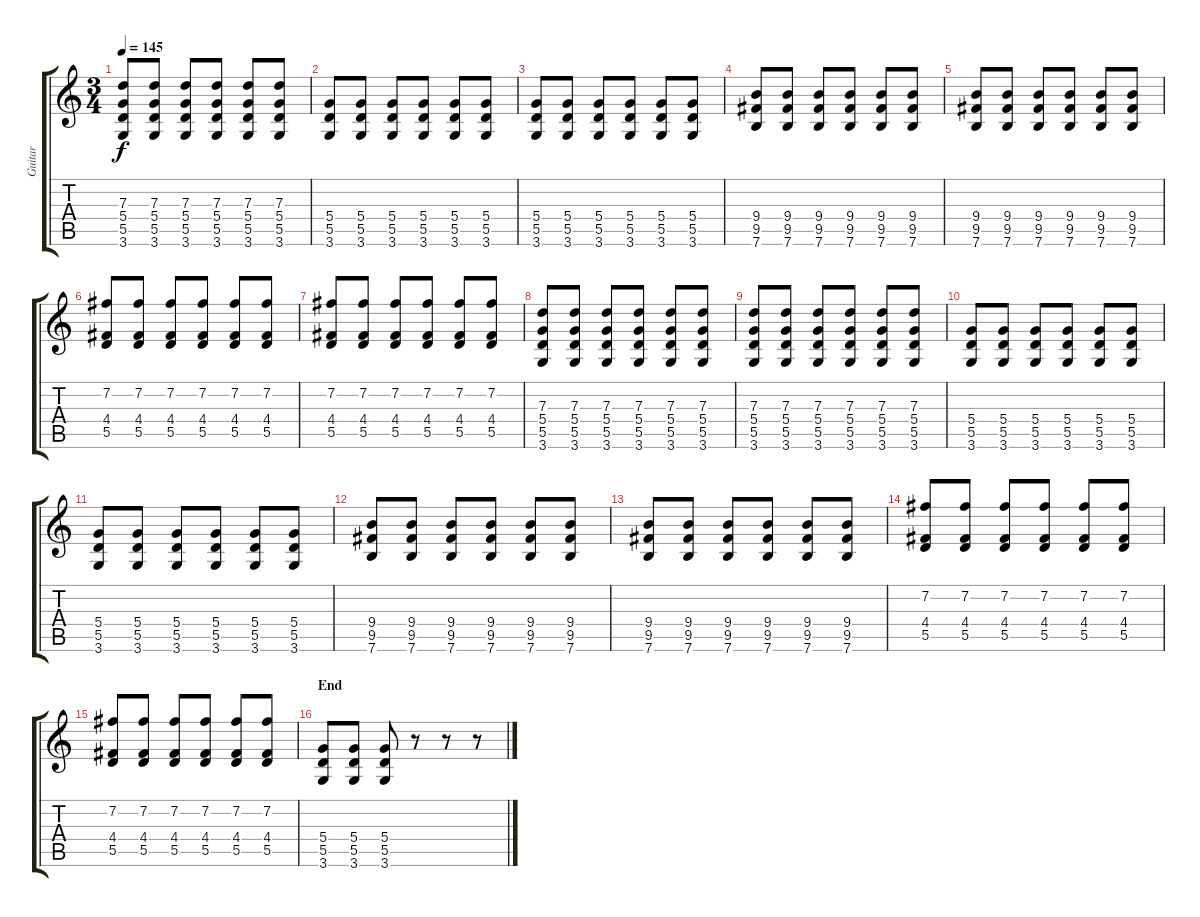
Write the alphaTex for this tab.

\track ("Guitar" "Guitar") {instrument distortionguitar}
\staff {score tabs}
\tuning (E4 B3 G3 D3 A2 E2) {hide}
\ts (3 4)
\tempo 145
\clef g2
\ks c
(7.3 5.4 5.5 3.6).8{dy f} (7.3 5.4 5.5 3.6).8 (7.3 5.4 5.5 3.6).8 (7.3 5.4 5.5 3.6).8 (7.3 5.4 5.5 3.6).8 (7.3 5.4 5.5 3.6).8 |
(5.4 5.5 3.6).8 (5.4 5.5 3.6).8 (5.4 5.5 3.6).8 (5.4 5.5 3.6).8 (5.4 5.5 3.6).8 (5.4 5.5 3.6).8 |
(5.4 5.5 3.6).8 (5.4 5.5 3.6).8 (5.4 5.5 3.6).8 (5.4 5.5 3.6).8 (5.4 5.5 3.6).8 (5.4 5.5 3.6).8 |
(9.4 9.5 7.6).8 (9.4 9.5 7.6).8 (9.4 9.5 7.6).8 (9.4 9.5 7.6).8 (9.4 9.5 7.6).8 (9.4 9.5 7.6).8 |
(9.4 9.5 7.6).8 (9.4 9.5 7.6).8 (9.4 9.5 7.6).8 (9.4 9.5 7.6).8 (9.4 9.5 7.6).8 (9.4 9.5 7.6).8 |
(7.2 4.4 5.5).8 (7.2 4.4 5.5).8 (7.2 4.4 5.5).8 (7.2 4.4 5.5).8 (7.2 4.4 5.5).8 (7.2 4.4 5.5).8 |
(7.2 4.4 5.5).8 (7.2 4.4 5.5).8 (7.2 4.4 5.5).8 (7.2 4.4 5.5).8 (7.2 4.4 5.5).8 (7.2 4.4 5.5).8 |
(7.3 5.4 5.5 3.6).8 (7.3 5.4 5.5 3.6).8 (7.3 5.4 5.5 3.6).8 (7.3 5.4 5.5 3.6).8 (7.3 5.4 5.5 3.6).8 (7.3 5.4 5.5 3.6).8 |
(7.3 5.4 5.5 3.6).8 (7.3 5.4 5.5 3.6).8 (7.3 5.4 5.5 3.6).8 (7.3 5.4 5.5 3.6).8 (7.3 5.4 5.5 3.6).8 (7.3 5.4 5.5 3.6).8 |
(5.4 5.5 3.6).8 (5.4 5.5 3.6).8 (5.4 5.5 3.6).8 (5.4 5.5 3.6).8 (5.4 5.5 3.6).8 (5.4 5.5 3.6).8 |
(5.4 5.5 3.6).8 (5.4 5.5 3.6).8 (5.4 5.5 3.6).8 (5.4 5.5 3.6).8 (5.4 5.5 3.6).8 (5.4 5.5 3.6).8 |
(9.4 9.5 7.6).8 (9.4 9.5 7.6).8 (9.4 9.5 7.6).8 (9.4 9.5 7.6).8 (9.4 9.5 7.6).8 (9.4 9.5 7.6).8 |
(9.4 9.5 7.6).8 (9.4 9.5 7.6).8 (9.4 9.5 7.6).8 (9.4 9.5 7.6).8 (9.4 9.5 7.6).8 (9.4 9.5 7.6).8 |
(7.2 4.4 5.5).8 (7.2 4.4 5.5).8 (7.2 4.4 5.5).8 (7.2 4.4 5.5).8 (7.2 4.4 5.5).8 (7.2 4.4 5.5).8 |
(7.2 4.4 5.5).8 (7.2 4.4 5.5).8 (7.2 4.4 5.5).8 (7.2 4.4 5.5).8 (7.2 4.4 5.5).8 (7.2 4.4 5.5).8 |
\section ("" "End")
(5.4 5.5 3.6).8 (5.4 5.5 3.6).8 (5.4 5.5 3.6).8 r.8 r.8 r.8
